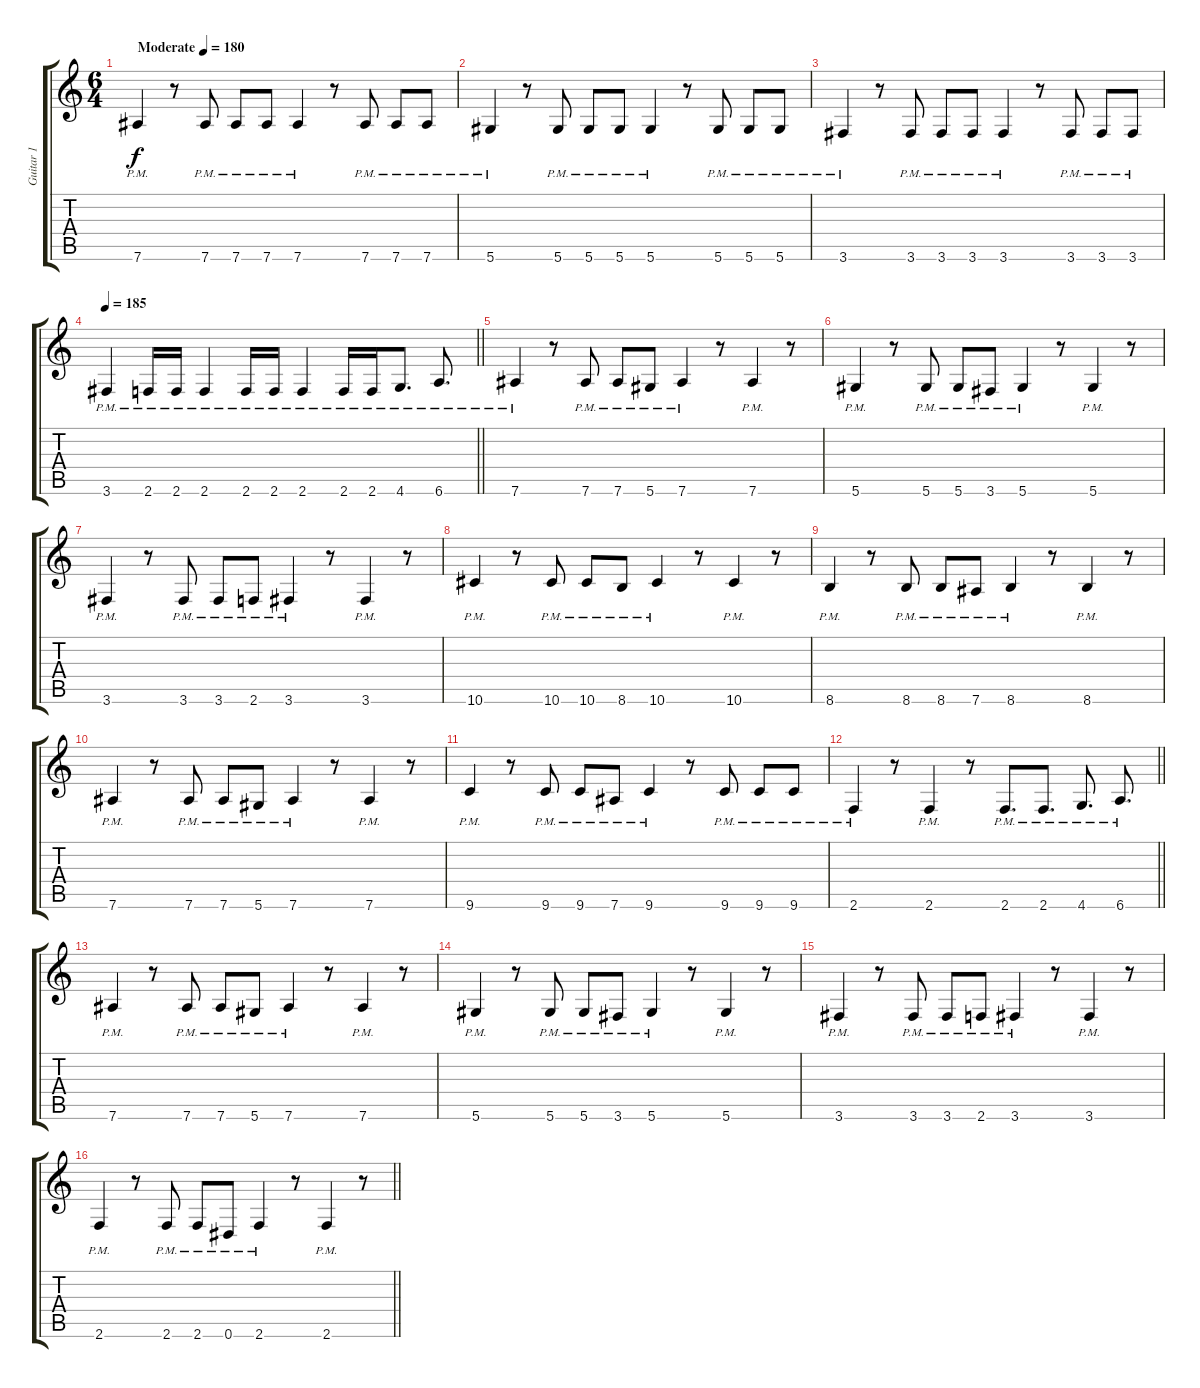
\track ("Guitar 1" "Guitar 1") {instrument distortionguitar}
\staff {score tabs}
\tuning (Eb4 Bb3 Gb3 Db3 Ab2 Eb2) {hide}
\ts (6 4)
\tempo (180 "Moderate")
\clef g2
\ks c
7.6{pm}.4{dy f instrument distortionguitar} r.8 7.6{pm}.8 7.6{pm}.8 7.6{pm}.8 7.6{pm}.4 r.8 7.6{pm}.8 7.6{pm}.8 7.6{pm}.8 |
5.6{pm}.4 r.8 5.6{pm}.8 5.6{pm}.8 5.6{pm}.8 5.6{pm}.4 r.8 5.6{pm}.8 5.6{pm}.8 5.6{pm}.8 |
3.6{pm}.4 r.8 3.6{pm}.8 3.6{pm}.8 3.6{pm}.8 3.6{pm}.4 r.8 3.6{pm}.8 3.6{pm}.8 3.6{pm}.8 |
\tempo 185
\barLineRight lightlight
3.6{pm}.4 2.6{pm}.16 2.6{pm}.16 2.6{pm}.4 2.6{pm}.16 2.6{pm}.16 2.6{pm}.4 2.6{pm}.16 2.6{pm}.16 4.6{pm}.8{d} 6.6{pm}.8{d} |
\section ("" "")
7.6{pm}.4 r.8 7.6{pm}.8 7.6{pm}.8 5.6{pm}.8 7.6{pm}.4 r.8 7.6{pm}.4 r.8 |
5.6{pm}.4 r.8 5.6{pm}.8 5.6{pm}.8 3.6{pm}.8 5.6{pm}.4 r.8 5.6{pm}.4 r.8 |
3.6{pm}.4 r.8 3.6{pm}.8 3.6{pm}.8 2.6{pm}.8 3.6{pm}.4 r.8 3.6{pm}.4 r.8 |
10.6{pm}.4 r.8 10.6{pm}.8 10.6{pm}.8 8.6{pm}.8 10.6{pm}.4 r.8 10.6{pm}.4 r.8 |
8.6{pm}.4 r.8 8.6{pm}.8 8.6{pm}.8 7.6{pm}.8 8.6{pm}.4 r.8 8.6{pm}.4 r.8 |
7.6{pm}.4 r.8 7.6{pm}.8 7.6{pm}.8 5.6{pm}.8 7.6{pm}.4 r.8 7.6{pm}.4 r.8 |
9.6{pm}.4 r.8 9.6{pm}.8 9.6{pm}.8 7.6{pm}.8 9.6{pm}.4 r.8 9.6{pm}.8 9.6{pm}.8 9.6{pm}.8 |
\barLineRight lightlight
2.6{pm}.4 r.8 2.6{pm}.4 r.8 2.6{pm}.8{d} 2.6{pm}.8{d} 4.6{pm}.8{d} 6.6{pm}.8{d} |
\section ("" "")
7.6{pm}.4 r.8 7.6{pm}.8 7.6{pm}.8 5.6{pm}.8 7.6{pm}.4 r.8 7.6{pm}.4 r.8 |
5.6{pm}.4 r.8 5.6{pm}.8 5.6{pm}.8 3.6{pm}.8 5.6{pm}.4 r.8 5.6{pm}.4 r.8 |
3.6{pm}.4 r.8 3.6{pm}.8 3.6{pm}.8 2.6{pm}.8 3.6{pm}.4 r.8 3.6{pm}.4 r.8 |
\barLineRight lightlight
2.6{pm}.4 r.8 2.6{pm}.8 2.6{pm}.8 0.6{pm}.8 2.6{pm}.4 r.8 2.6{pm}.4 r.8
